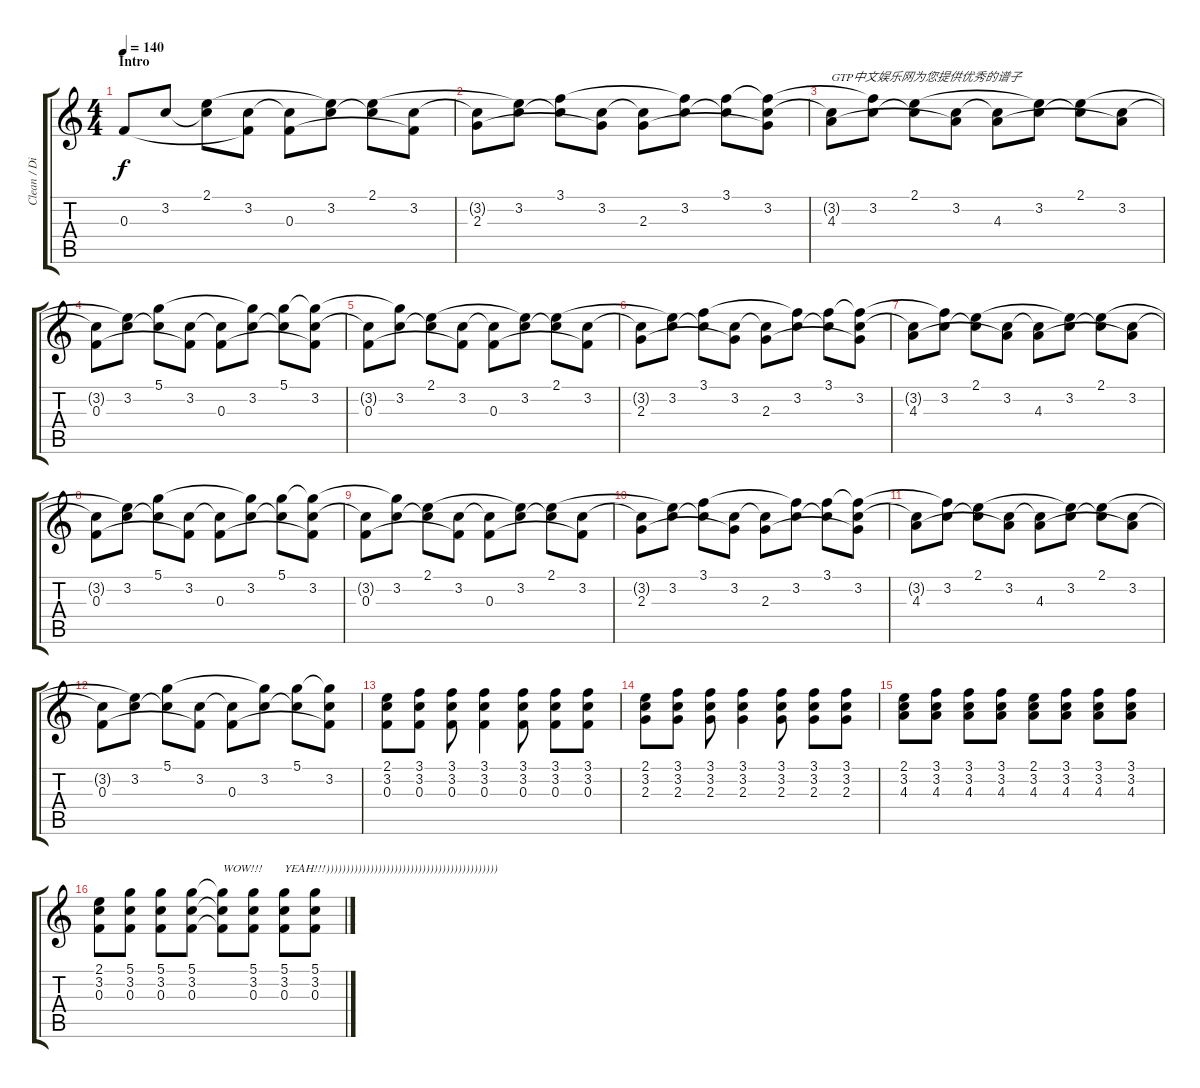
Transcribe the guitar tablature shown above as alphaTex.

\track ("Clean / Distortion" "Clean / Di") {instrument electricguitarclean}
\staff {score tabs}
\tuning (D4 A3 F3 C3 G2 C2) {hide}
\ts (4 4)
\section ("" "Intro")
\tempo 140
\clef g2
\ks c
0.3.8{txt "" dy f instrument electricguitarclean} 3.2.8 (2.1 3.2{t}).8 (3.2 0.3{t}).8 (3.2{t} 0.3).8 (2.1{t} 3.2).8 (2.1 3.2{t}).8 (3.2 0.3{t}).8 |
(3.2{t} 2.3).8{txt ""} (2.1{t} 3.2).8 (3.1 3.2{t}).8 (3.2 2.3{t}).8 (3.2{t} 2.3).8 (3.1{t} 3.2).8 (3.1 3.2{t}).8 (3.1{t} 3.2 2.3{t}).8 |
(3.2{t} 4.3).8{txt "GTP中文娱乐网为您提供优秀的谱子"} (3.1{t} 3.2).8 (2.1 3.2{t}).8 (3.2 4.3{t}).8 (3.2{t} 4.3).8 (2.1{t} 3.2).8 (2.1 3.2{t}).8 (3.2 4.3{t}).8 |
(3.2{t} 0.3).8 (2.1{t} 3.2).8 (5.1 3.2{t}).8 (3.2 0.3{t}).8 (3.2{t} 0.3).8 (5.1{t} 3.2).8 (5.1 3.2{t}).8 (5.1{t} 3.2 0.3{t}).8 |
(3.2{t} 0.3).8 (5.1{t} 3.2).8 (2.1 3.2{t}).8 (3.2 0.3{t}).8 (3.2{t} 0.3).8 (2.1{t} 3.2).8 (2.1 3.2{t}).8 (3.2 0.3{t}).8 |
(3.2{t} 2.3).8 (2.1{t} 3.2).8 (3.1 3.2{t}).8 (3.2 2.3{t}).8 (3.2{t} 2.3).8 (3.1{t} 3.2).8 (3.1 3.2{t}).8 (3.1{t} 3.2 2.3{t}).8 |
(3.2{t} 4.3).8 (3.1{t} 3.2).8 (2.1 3.2{t}).8 (3.2 4.3{t}).8 (3.2{t} 4.3).8 (2.1{t} 3.2).8 (2.1 3.2{t}).8 (3.2 4.3{t}).8 |
(3.2{t} 0.3).8 (2.1{t} 3.2).8 (5.1 3.2{t}).8 (3.2 0.3{t}).8 (3.2{t} 0.3).8 (5.1{t} 3.2).8 (5.1 3.2{t}).8 (5.1{t} 3.2 0.3{t}).8 |
(3.2{t} 0.3).8 (5.1{t} 3.2).8 (2.1 3.2{t}).8 (3.2 0.3{t}).8 (3.2{t} 0.3).8 (2.1{t} 3.2).8 (2.1 3.2{t}).8 (3.2 0.3{t}).8 |
(3.2{t} 2.3).8 (2.1{t} 3.2).8 (3.1 3.2{t}).8 (3.2 2.3{t}).8 (3.2{t} 2.3).8 (3.1{t} 3.2).8 (3.1 3.2{t}).8 (3.1{t} 3.2 2.3{t}).8 |
(3.2{t} 4.3).8 (3.1{t} 3.2).8 (2.1 3.2{t}).8 (3.2 4.3{t}).8 (3.2{t} 4.3).8 (2.1{t} 3.2).8 (2.1 3.2{t}).8 (3.2 4.3{t}).8 |
(3.2{t} 0.3).8 (2.1{t} 3.2).8 (5.1 3.2{t}).8 (3.2 0.3{t}).8 (3.2{t} 0.3).8 (5.1{t} 3.2).8 (5.1 3.2{t}).8 (5.1{t} 3.2 0.3{t}).8 |
(2.1 3.2 0.3).8 (3.1 3.2 0.3).8 (3.1 3.2 0.3).8 (3.1 3.2 0.3).4 (3.1 3.2 0.3).8 (3.1 3.2 0.3).8 (3.1 3.2 0.3).8 |
(2.1 3.2 2.3).8 (3.1 3.2 2.3).8 (3.1 3.2 2.3).8 (3.1 3.2 2.3).4 (3.1 3.2 2.3).8 (3.1 3.2 2.3).8 (3.1 3.2 2.3).8 |
(2.1 3.2 4.3).8 (3.1 3.2 4.3).8 (3.1 3.2 4.3).8 (3.1 3.2 4.3).8 (2.1 3.2 4.3).8 (3.1 3.2 4.3).8 (3.1 3.2 4.3).8 (3.1 3.2 4.3).8 |
(2.1 3.2 0.3).8 (5.1 3.2 0.3).8 (5.1 3.2 0.3).8 (5.1 3.2 0.3).8 (5.1{t} 3.2{t} 0.3{t}).8{txt "WOW!!!"} (5.1 3.2 0.3).8 (5.1 3.2 0.3).8{txt "YEAH!!!)))))))))))))))))))))))))))))))))))))))))))"} (5.1 3.2 0.3).8
